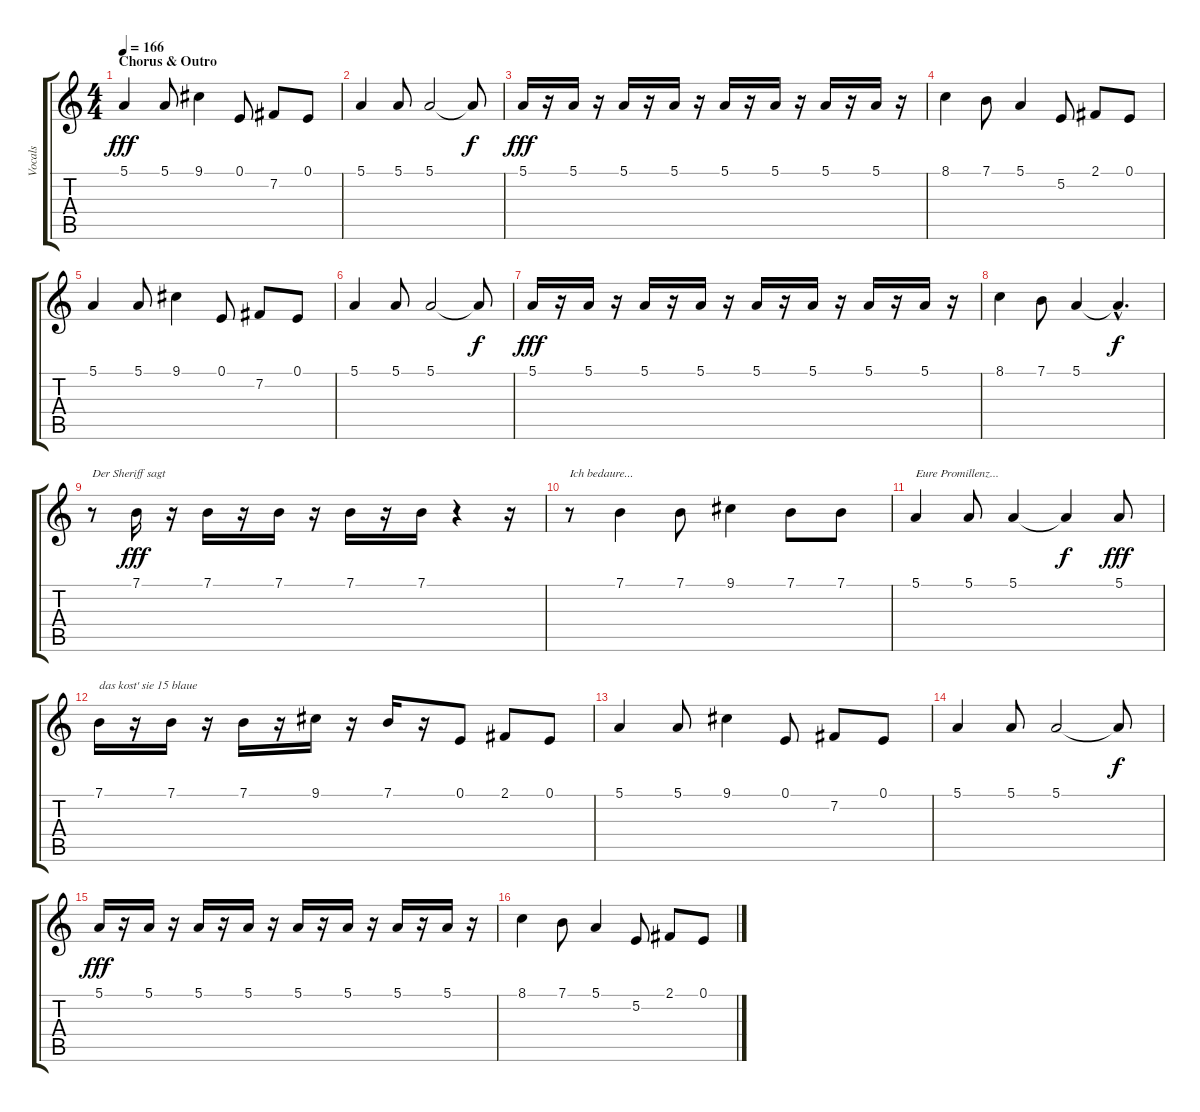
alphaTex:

\track ("Vocals" "Vocals") {instrument baritonesax}
\staff {score tabs}
\tuning (E4 B3 G3 D3 A2 E2) {hide}
\ts (4 4)
\section ("" "Chorus & Outro")
\tempo 166
\clef g2
\ks c
5.1.4{dy fff} 5.1.8 9.1.4 0.1.8 7.2.8 0.1.8 |
5.1.4 5.1.8 5.1.2 5.1{t}.8{dy f} |
5.1.16{dy fff} r.16 5.1.16 r.16 5.1.16 r.16 5.1.16 r.16 5.1.16 r.16 5.1.16 r.16 5.1.16 r.16 5.1.16 r.16 |
8.1.4 7.1.8 5.1.4 5.2.8 2.1.8 0.1.8 |
5.1.4 5.1.8 9.1.4 0.1.8 7.2.8 0.1.8 |
5.1.4 5.1.8 5.1.2 5.1{t}.8{dy f} |
5.1.16{dy fff} r.16 5.1.16 r.16 5.1.16 r.16 5.1.16 r.16 5.1.16 r.16 5.1.16 r.16 5.1.16 r.16 5.1.16 r.16 |
8.1.4 7.1.8 5.1.4 5.1{hac t}.4{d dy f} |
r.8{txt "Der Sheriff sagt"} 7.1.16{dy fff} r.16 7.1.16 r.16 7.1.16 r.16 7.1.16 r.16 7.1.16 r.4 r.16 |
r.8{txt "Ich bedaure..."} 7.1.4 7.1.8 9.1.4 7.1.8 7.1.8 |
5.1.4{txt "Eure Promillenz..."} 5.1.8 5.1.4 5.1{t}.4{dy f} 5.1.8{dy fff} |
7.1.16{txt "das kost' sie 15 blaue"} r.16 7.1.16 r.16 7.1.16 r.16 9.1.16 r.16 7.1.16 r.16 0.1.8 2.1.8 0.1.8 |
5.1.4 5.1.8 9.1.4 0.1.8 7.2.8 0.1.8 |
5.1.4 5.1.8 5.1.2 5.1{t}.8{dy f} |
5.1.16{dy fff} r.16 5.1.16 r.16 5.1.16 r.16 5.1.16 r.16 5.1.16 r.16 5.1.16 r.16 5.1.16 r.16 5.1.16 r.16 |
8.1.4 7.1.8 5.1.4 5.2.8 2.1.8 0.1.8
